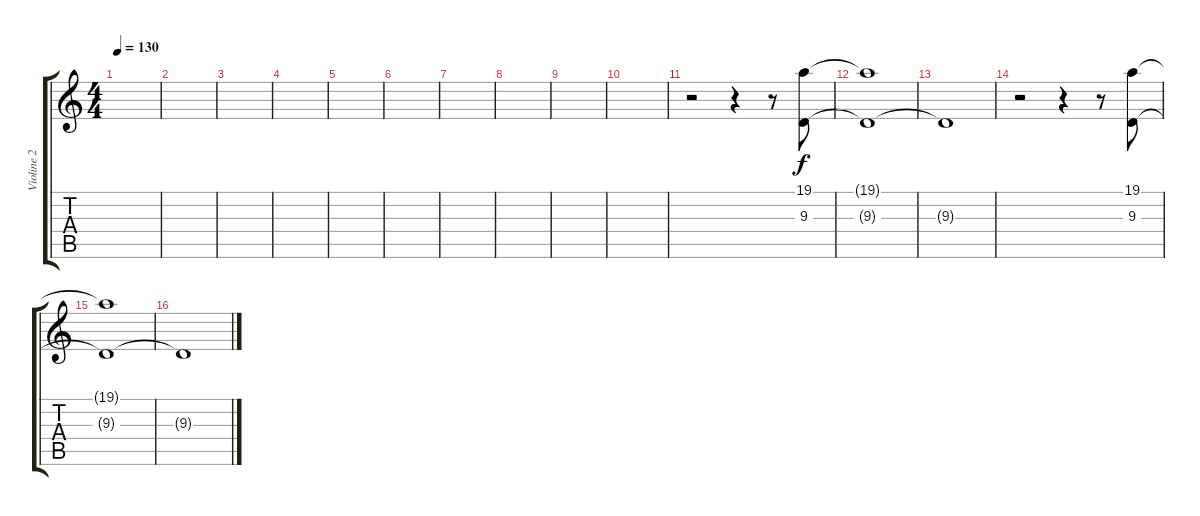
\track ("Violine 2" "Violine 2") {instrument tremolostrings}
\staff {score tabs}
\tuning (D4 A3 F3 C3 G2 D2) {hide}
\ts (4 4)
\tempo 130
\clef g2
\ks c
|
|
|
|
|
|
|
|
|
|
r.2{volume 10} r.4 r.8 (19.1 9.3).8 |
(19.1{t} 9.3{t}).1 |
9.3{t}.1 |
r.2{volume 10} r.4 r.8 (19.1 9.3).8 |
(19.1{t} 9.3{t}).1 |
9.3{t}.1
